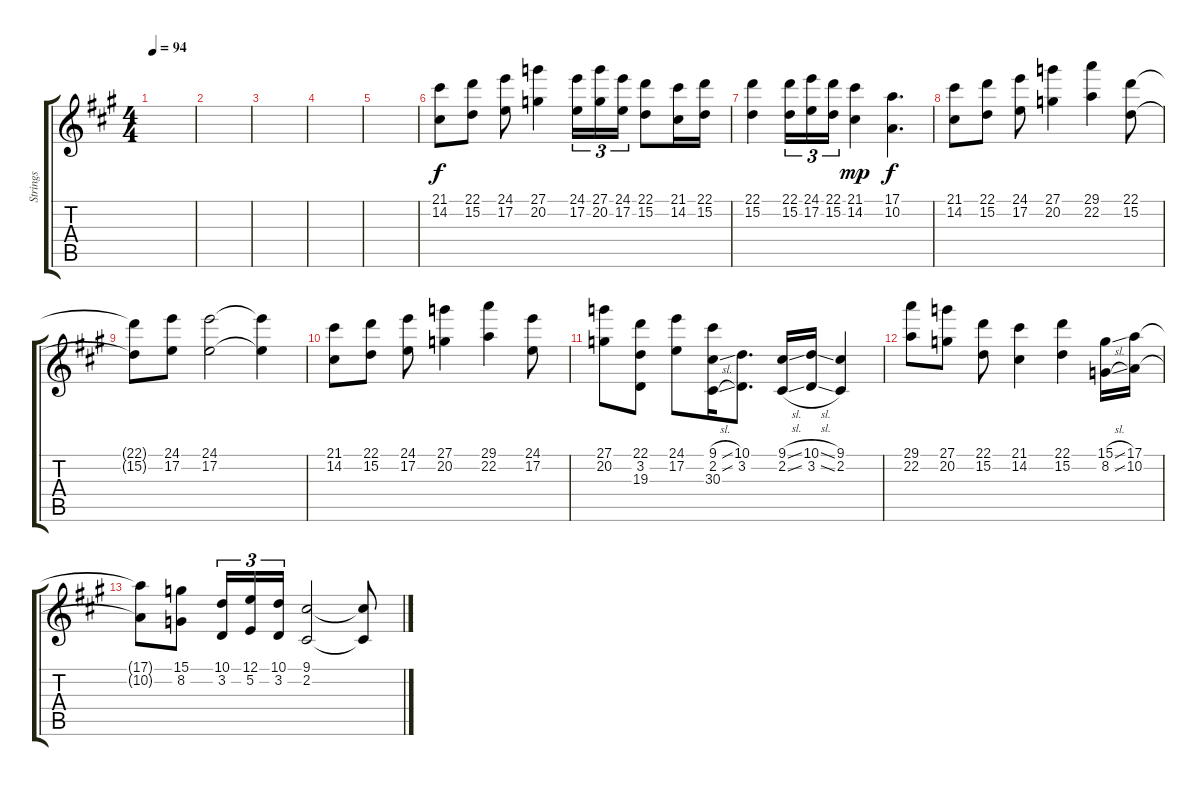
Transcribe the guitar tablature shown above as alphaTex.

\track ("Strings" "Strings") {instrument stringensemble1}
\staff {score tabs}
\tuning (E4 B3 G3 D3 A2 E2) {hide}
\ts (4 4)
\tempo 94
\clef g2
\ks a
|
|
|
|
|
(21.1 14.2).8 (22.1 15.2).8 (24.1 17.2).8 (27.1 20.2).4 (24.1 17.2).16{tu (3 2)} (27.1 20.2).16{tu (3 2)} (24.1 17.2).16{tu (3 2)} (22.1 15.2).8 (21.1 14.2).16 (22.1 15.2).16 |
(22.1 15.2).4 (22.1 15.2).16{tu (3 2)} (24.1 17.2).16{tu (3 2)} (22.1 15.2).16{tu (3 2)} (21.1 14.2).4{dy mp} (17.1 10.2).4{d dy f} |
(21.1 14.2).8 (22.1 15.2).8 (24.1 17.2).8 (27.1 20.2).4 (29.1 22.2).4 (22.1 15.2).8 |
(22.1{t} 15.2{t}).8 (24.1 17.2).8 (24.1 17.2).2 (24.1{t} 17.2{t}).4 |
(21.1 14.2).8 (22.1 15.2).8 (24.1 17.2).8 (27.1 20.2).4 (29.1 22.2).4 (24.1 17.2).8 |
(27.1 20.2).8 (22.1 3.2 19.3).8 (24.1 17.2).8 (9.1{sl} 2.2{sl} 30.3).16 (10.1 3.2).8{d} (9.1{sl} 2.2{sl}).16 (10.1{sl} 3.2{sl}).16 (9.1 2.2).4 |
(29.1 22.2).8 (27.1 20.2).8 (22.1 15.2).8 (21.1 14.2).4 (22.1 15.2).4 (15.1{sl} 8.2{sl}).16 (17.1 10.2).16 |
(17.1{t} 10.2{t}).8 (15.1 8.2).8 (10.1 3.2).16{tu (3 2)} (12.1 5.2).16{tu (3 2)} (10.1 3.2).16{tu (3 2)} (9.1 2.2).2 (9.1{t} 2.2{t}).8
